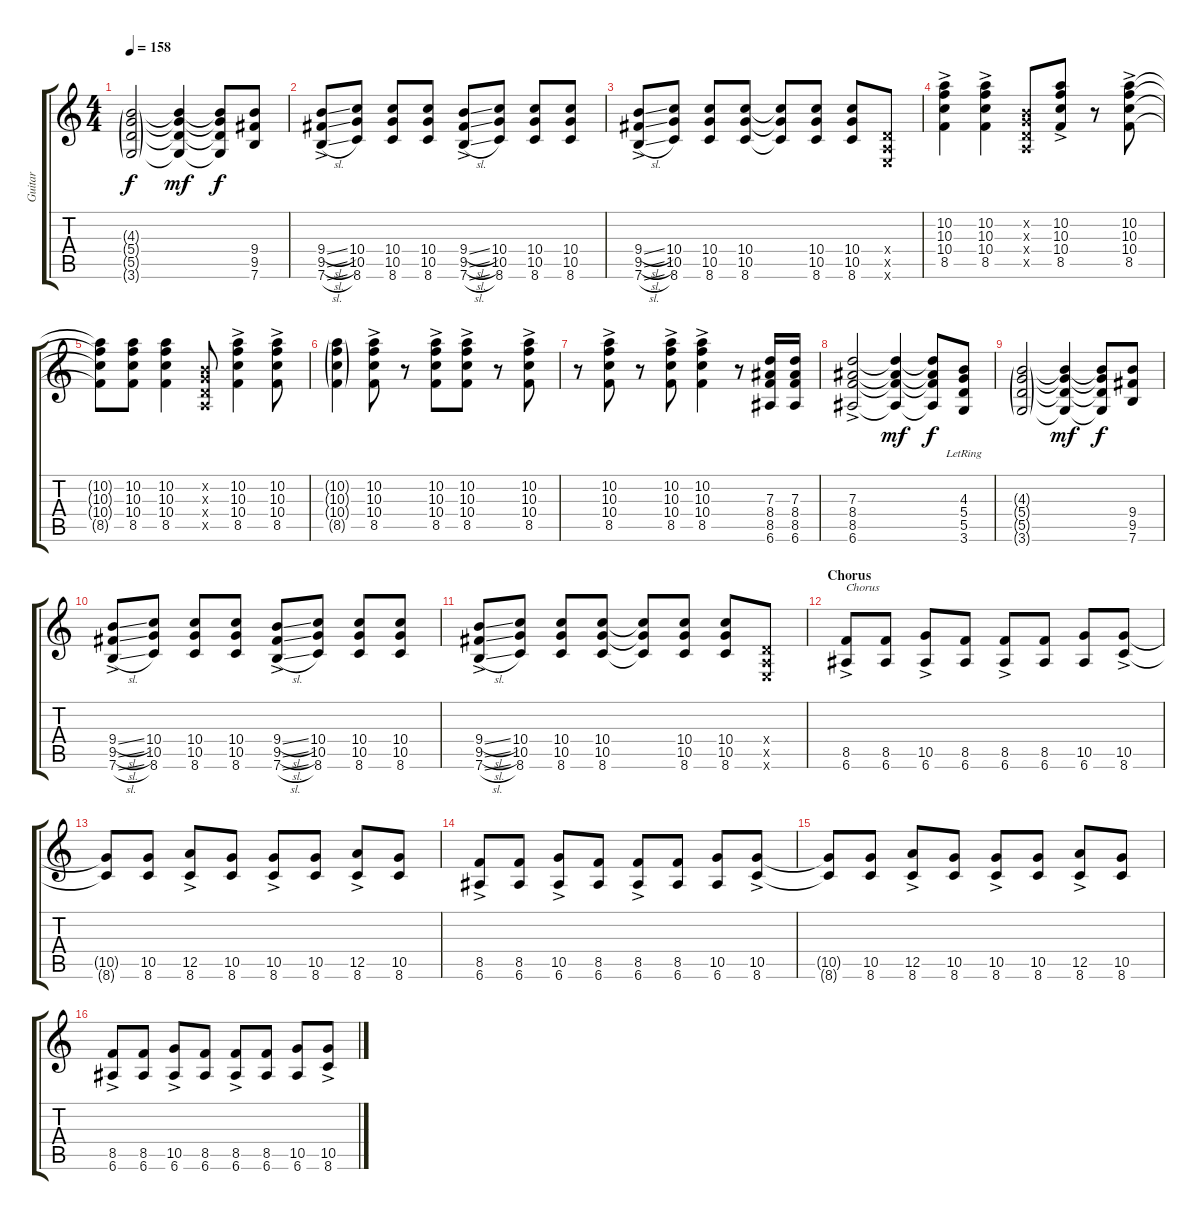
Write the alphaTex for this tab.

\track ("Guitar" "Guitar") {instrument overdrivenguitar}
\staff {score tabs}
\tuning (E4 B3 G3 D3 A2 E2) {hide}
\ts (4 4)
\tempo 158
\clef g2
\ks c
(4.3{g} 5.4{g} 5.5{g} 3.6{g}).2{dy f} (4.3{t} 5.4{t} 5.5{t} 3.6{t}).4{dy mf} (4.3{t} 5.4{t} 5.5{t} 3.6{t}).8{dy f} (9.4 9.5 7.6).8 |
(9.4{sl} 9.5{sl} 7.6{sl ac}).8 (10.4 10.5 8.6).8 (10.4 10.5 8.6).8 (10.4 10.5 8.6).8 (9.4{sl} 9.5{sl} 7.6{sl ac}).8 (10.4 10.5 8.6).8 (10.4 10.5 8.6).8 (10.4 10.5 8.6).8 |
(9.4{sl} 9.5{sl} 7.6{sl ac}).8 (10.4 10.5 8.6).8 (10.4 10.5 8.6).8 (10.4 10.5 8.6).8 (10.4{t} 10.5{t} 8.6{t}).8 (10.4 10.5 8.6).8 (10.4 10.5 8.6).8 (0.4{x} 0.5{x} 0.6{x}).8 |
(10.2 10.3 10.4 8.5{ac}).4 (10.2 10.3 10.4 8.5{ac}).4 (0.2{x} 0.3{x} 0.4{x} 0.5{x}).8 (10.2 10.3 10.4 8.5{ac}).8 r.8 (10.2 10.3 10.4 8.5{ac}).8 |
(10.2{t} 10.3{t} 10.4{t} 8.5{t}).8 (10.2 10.3 10.4 8.5).8 (10.2 10.3 10.4 8.5).4 (0.2{x} 0.3{x} 0.4{x} 0.5{x}).8 (10.2 10.3 10.4 8.5{ac}).4 (10.2 10.3 10.4 8.5{ac}).8 |
(10.2{g} 10.3{g} 10.4{g} 8.5{g}).4 (10.2 10.3 10.4 8.5{ac}).8 r.8 (10.2 10.3 10.4 8.5{ac}).8 (10.2 10.3 10.4 8.5{ac}).8 r.8 (10.2 10.3 10.4 8.5{ac}).8 |
r.8 (10.2 10.3 10.4 8.5{ac}).8 r.8 (10.2 10.3 10.4 8.5{ac}).8 (10.2 10.3 10.4 8.5{ac}).4 r.8 (7.3 8.4 8.5 6.6).16 (7.3 8.4 8.5 6.6).16 |
(7.3 8.4 8.5 6.6{ac}).2 (7.3{t} 8.4{t} 8.5{t} 6.6{t}).4{dy mf} (7.3{t} 8.4{t} 8.5{t} 6.6{t}).8{dy f} (4.3{lr} 5.4{lr} 5.5{lr} 3.6{lr}).8 |
(4.3{g} 5.4{g} 5.5{g} 3.6{g}).2 (4.3{t} 5.4{t} 5.5{t} 3.6{t}).4{dy mf} (4.3{t} 5.4{t} 5.5{t} 3.6{t}).8{dy f} (9.4 9.5 7.6).8 |
(9.4{sl} 9.5{sl} 7.6{sl ac}).8 (10.4 10.5 8.6).8 (10.4 10.5 8.6).8 (10.4 10.5 8.6).8 (9.4{sl} 9.5{sl} 7.6{sl ac}).8 (10.4 10.5 8.6).8 (10.4 10.5 8.6).8 (10.4 10.5 8.6).8 |
(9.4{sl} 9.5{sl} 7.6{sl ac}).8 (10.4 10.5 8.6).8 (10.4 10.5 8.6).8 (10.4 10.5 8.6).8 (10.4{t} 10.5{t} 8.6{t}).8 (10.4 10.5 8.6).8 (10.4 10.5 8.6).8 (0.4{x} 0.5{x} 0.6{x}).8 |
\section ("" "Chorus")
(8.5 6.6{ac}).8{txt "Chorus"} (8.5 6.6).8 (10.5 6.6{ac}).8 (8.5 6.6).8 (8.5 6.6{ac}).8 (8.5 6.6).8 (10.5 6.6).8 (10.5 8.6{ac}).8 |
(10.5{t} 8.6{t}).8 (10.5 8.6).8 (12.5 8.6{ac}).8 (10.5 8.6).8 (10.5 8.6{ac}).8 (10.5 8.6).8 (12.5 8.6{ac}).8 (10.5 8.6).8 |
(8.5 6.6{ac}).8 (8.5 6.6).8 (10.5 6.6{ac}).8 (8.5 6.6).8 (8.5 6.6{ac}).8 (8.5 6.6).8 (10.5 6.6).8 (10.5 8.6{ac}).8 |
(10.5{t} 8.6{t}).8 (10.5 8.6).8 (12.5 8.6{ac}).8 (10.5 8.6).8 (10.5 8.6{ac}).8 (10.5 8.6).8 (12.5 8.6{ac}).8 (10.5 8.6).8 |
(8.5 6.6{ac}).8 (8.5 6.6).8 (10.5 6.6{ac}).8 (8.5 6.6).8 (8.5 6.6{ac}).8 (8.5 6.6).8 (10.5 6.6).8 (10.5 8.6{ac}).8
